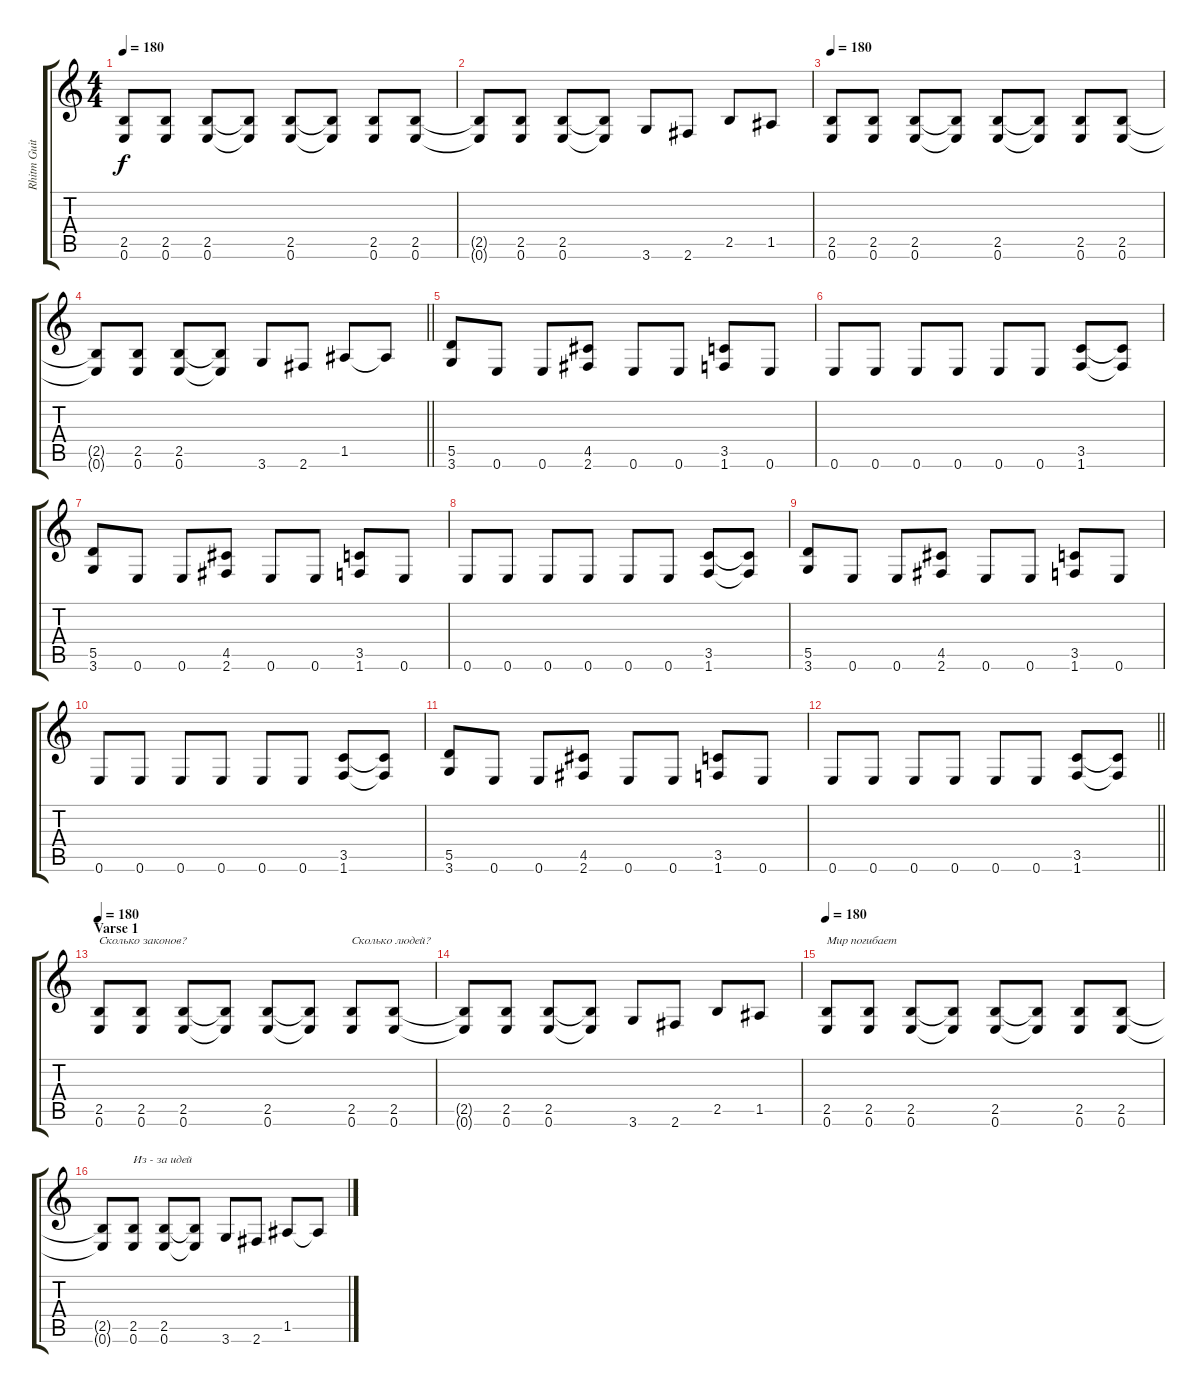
\track ("Rhitm Guitar" "Rhitm Guit") {instrument distortionguitar}
\staff {score tabs}
\tuning (E4 B3 G3 D3 A2 E2) {hide}
\ts (4 4)
\tempo 180
\clef g2
\ks c
(2.5 0.6).8{dy f} (2.5 0.6).8 (2.5 0.6).8 (2.5{t} 0.6{t}).8 (2.5 0.6).8 (2.5{t} 0.6{t}).8 (2.5 0.6).8 (2.5 0.6).8 |
(2.5{t} 0.6{t}).8 (2.5 0.6).8 (2.5 0.6).8 (2.5{t} 0.6{t}).8 3.6.8 2.6.8 2.5.8 1.5.8 |
\tempo 180
(2.5 0.6).8 (2.5 0.6).8 (2.5 0.6).8 (2.5{t} 0.6{t}).8 (2.5 0.6).8 (2.5{t} 0.6{t}).8 (2.5 0.6).8 (2.5 0.6).8 |
\barLineRight lightlight
(2.5{t} 0.6{t}).8 (2.5 0.6).8 (2.5 0.6).8 (2.5{t} 0.6{t}).8 3.6.8 2.6.8 1.5.8 1.5{t}.8 |
\section ("" "")
(5.5 3.6).8 0.6.8 0.6.8 (4.5 2.6).8 0.6.8 0.6.8 (3.5 1.6).8 0.6.8 |
0.6.8 0.6.8 0.6.8 0.6.8 0.6.8 0.6.8 (3.5 1.6).8 (3.5{t} 1.6{t}).8 |
(5.5 3.6).8 0.6.8 0.6.8 (4.5 2.6).8 0.6.8 0.6.8 (3.5 1.6).8 0.6.8 |
0.6.8 0.6.8 0.6.8 0.6.8 0.6.8 0.6.8 (3.5 1.6).8 (3.5{t} 1.6{t}).8 |
(5.5 3.6).8 0.6.8 0.6.8 (4.5 2.6).8 0.6.8 0.6.8 (3.5 1.6).8 0.6.8 |
0.6.8 0.6.8 0.6.8 0.6.8 0.6.8 0.6.8 (3.5 1.6).8 (3.5{t} 1.6{t}).8 |
(5.5 3.6).8 0.6.8 0.6.8 (4.5 2.6).8 0.6.8 0.6.8 (3.5 1.6).8 0.6.8 |
\barLineRight lightlight
0.6.8 0.6.8 0.6.8 0.6.8 0.6.8 0.6.8 (3.5 1.6).8 (3.5{t} 1.6{t}).8 |
\section ("" "Varse 1")
\tempo 180
(2.5 0.6).8{txt "Сколько законов?"} (2.5 0.6).8 (2.5 0.6).8 (2.5{t} 0.6{t}).8 (2.5 0.6).8 (2.5{t} 0.6{t}).8 (2.5 0.6).8{txt "Сколько людей?"} (2.5 0.6).8 |
(2.5{t} 0.6{t}).8 (2.5 0.6).8 (2.5 0.6).8 (2.5{t} 0.6{t}).8 3.6.8 2.6.8 2.5.8 1.5.8 |
\tempo 180
(2.5 0.6).8{txt "Мир погибает"} (2.5 0.6).8 (2.5 0.6).8 (2.5{t} 0.6{t}).8 (2.5 0.6).8 (2.5{t} 0.6{t}).8 (2.5 0.6).8 (2.5 0.6).8 |
(2.5{t} 0.6{t}).8 (2.5 0.6).8{txt "Из - за идей"} (2.5 0.6).8 (2.5{t} 0.6{t}).8 3.6.8 2.6.8 1.5.8 1.5{t}.8
